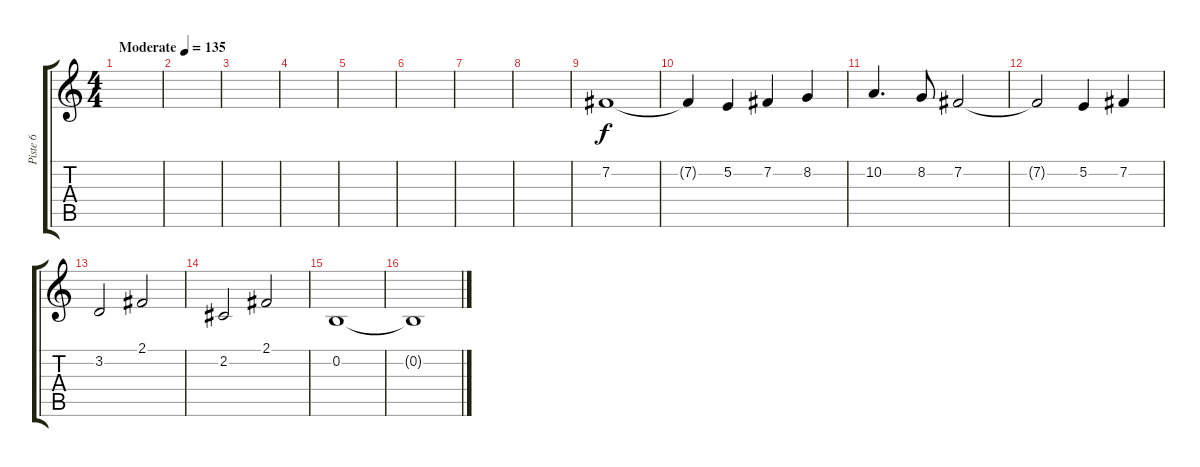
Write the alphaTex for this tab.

\track ("Piste 6" "Piste 6") {instrument stringensemble1}
\staff {score tabs}
\tuning (E4 B3 G3 D3 A2 E2) {hide}
\ts (4 4)
\tempo (135 "Moderate")
\clef g2
\ks c
|
|
|
|
|
|
|
|
7.2.1 |
7.2{t}.4 5.2.4 7.2.4 8.2.4 |
10.2.4{d} 8.2.8 7.2.2 |
7.2{t}.2 5.2.4 7.2.4 |
3.2.2 2.1.2 |
2.2.2 2.1.2 |
0.2.1 |
0.2{t}.1
